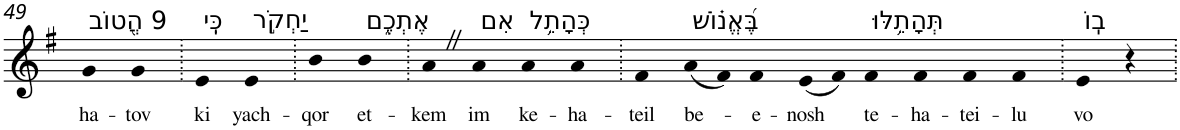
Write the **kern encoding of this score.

**kern	**text
*part1	*part1
*staff1	*staff1
*I"Piano	*
*I'Pno	*
!!LO:PB:g=z
*clefG2	*
*k[f#]	*
*G:	*
=49	=49
!LO:TX:a:t=9 הֲ֭טוֹב	!
!	!LO:LY:b
4g	ha-
!	!LO:LY:b
4g	-tov
=50.	=50.
!LO:TX:a:t=כִּֽי	!
!	!LO:LY:b
4e	ki
!LO:TX:a:t=יַחְקֹ֣ר	!
!	!LO:LY:b
4e	yach-
=51.	=51.
!	!LO:LY:b
4b	-qor
!LO:TX:a:t=אֶתְכֶ֑ם	!
!	!LO:LY:b
4b	et-
=52.	=52.
!	!LO:LY:b
4aZ	-kem
!LO:TX:a:t=אִם	!
!	!LO:LY:b
4a	im
!LO:TX:a:t=כְּהָתֵ֥ל	!
!	!LO:LY:b
4a	ke-
!	!LO:LY:b
4a	-ha-
=53.	=53.
!	!LO:LY:b
4f#	-teil
!LO:TX:a:t=בֶּ֝אֱנ֗וֹשׁ	!
!	!LO:LY:b
(8a	be-
8f#)	.
!	!LO:LY:b
4f#	-e-
!	!LO:LY:b
(8e	-nosh
8f#)	.
!LO:TX:a:t=תְּהָתֵ֥לּוּ	!
!	!LO:LY:b
4f#	te-
!	!LO:LY:b
4f#	-ha-
!	!LO:LY:b
4f#	-tei-
!	!LO:LY:b
4f#	-lu
=54.	=54.
!LO:TX:a:t=בֽוֹ	!
!	!LO:LY:b
4e	vo
4r	.
=.	=.
*-	*-
